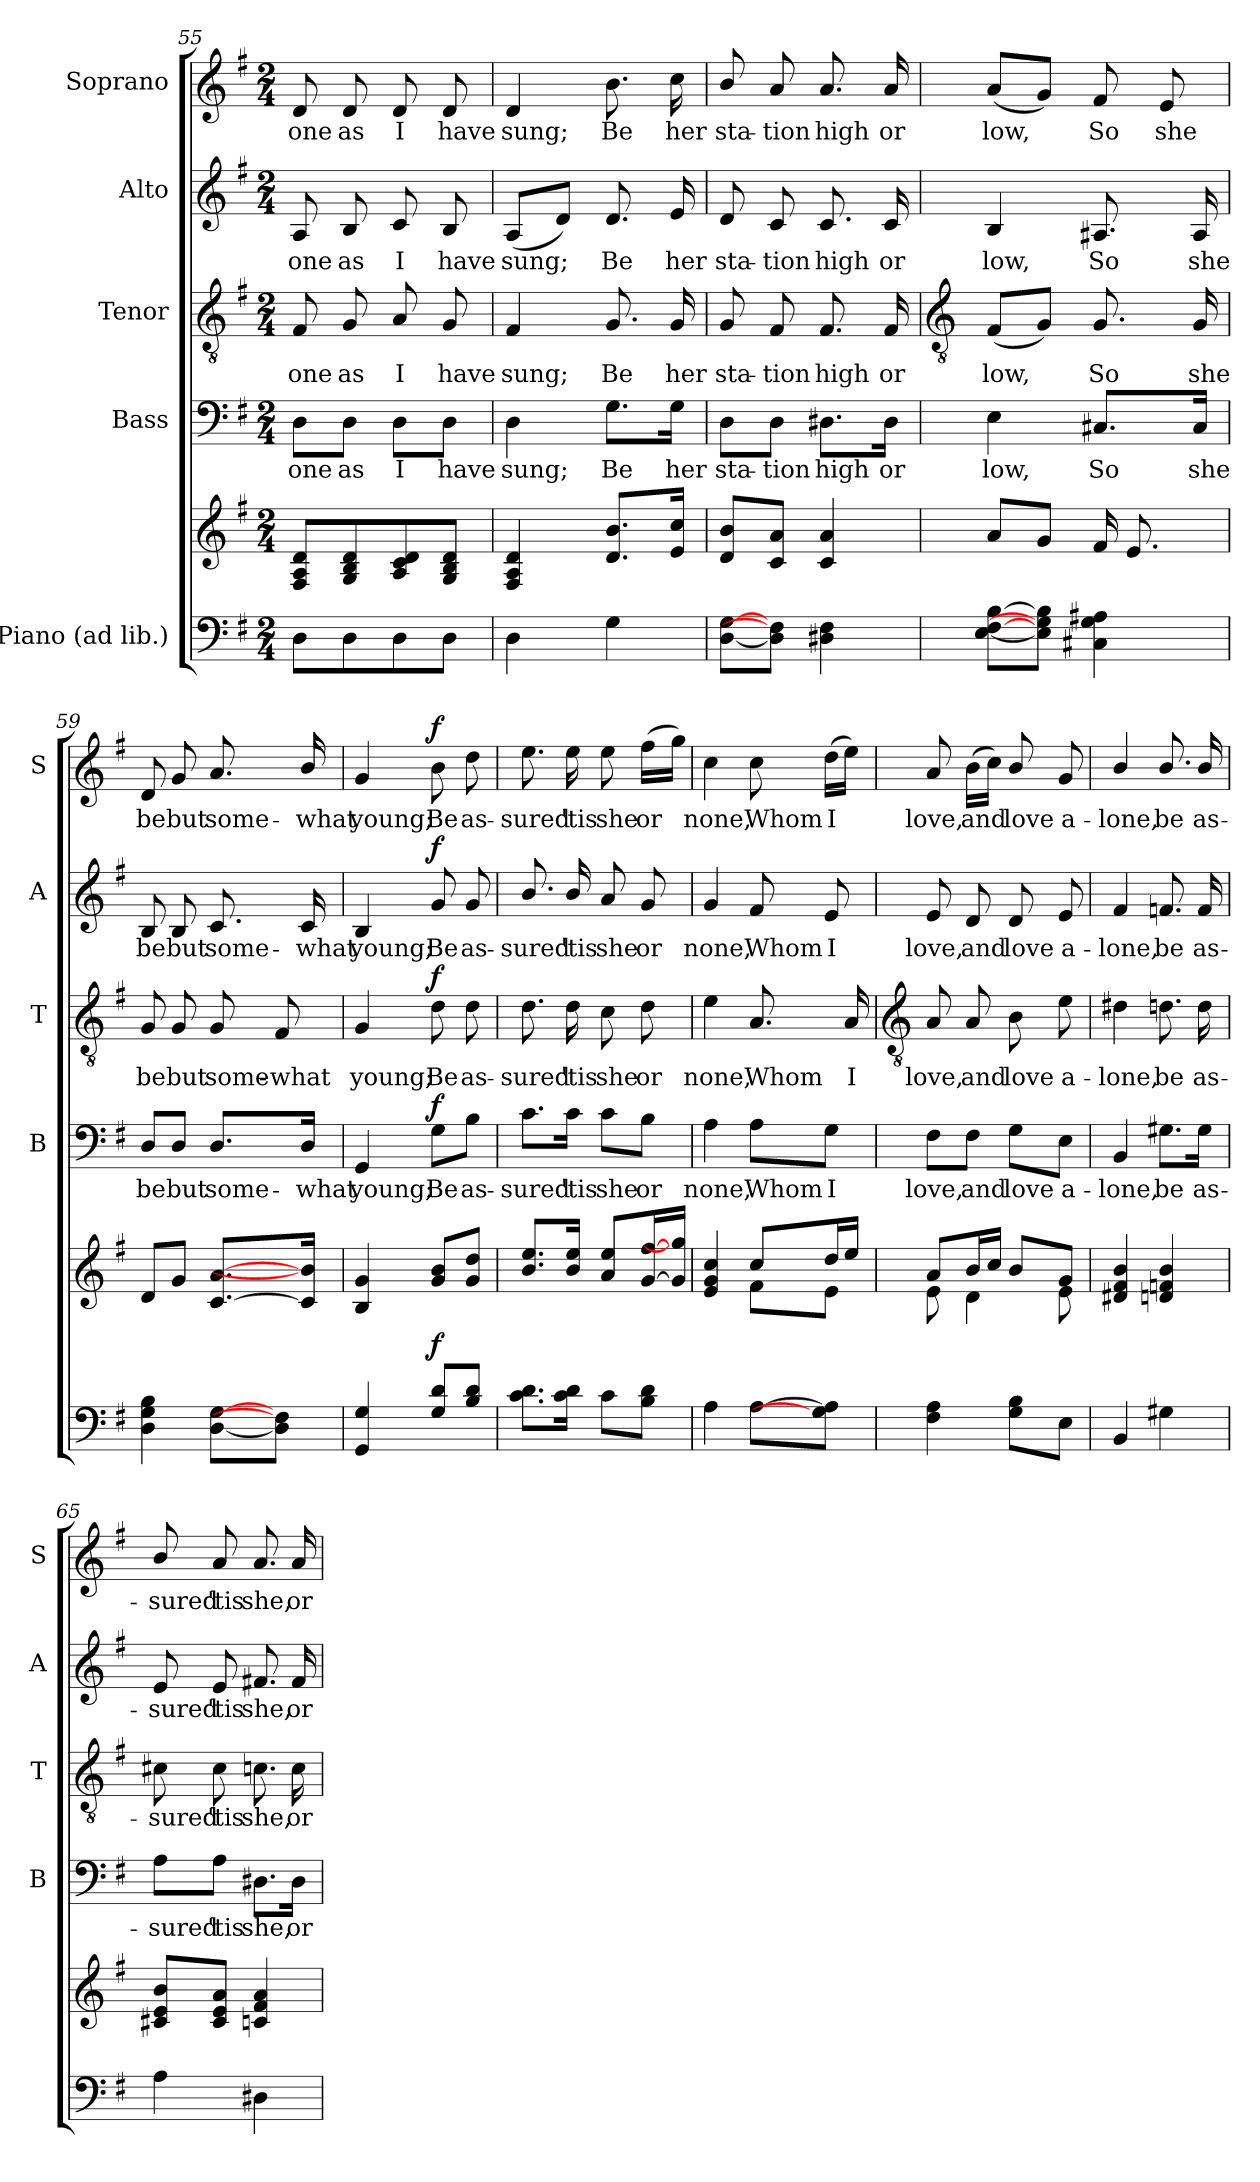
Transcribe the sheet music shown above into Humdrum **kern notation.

**kern	**kern	**dynam	**kern	**text	**dynam	**kern	**text	**dynam	**kern	**text	**dynam	**kern	**text	**dynam
*part5	*part5	*part5	*part4	*part4	*part4	*part3	*part3	*part3	*part2	*part2	*part2	*part1	*part1	*part1
*staff6	*staff5	*staff5/6	*staff4	*staff4	*staff4	*staff3	*staff3	*staff3	*staff2	*staff2	*staff2	*staff1	*staff1	*staff1
*I"Piano (ad lib.)	*	*	*I"Bass	*	*	*I"Tenor	*	*	*I"Alto	*	*	*I"Soprano	*	*
*	*	*	*I'B	*	*	*I'T	*	*	*I'A	*	*	*I'S	*	*
*clefF4	*clefG2	*	*clefF4	*	*	*clefGv2	*	*	*clefG2	*	*	*clefG2	*	*
*k[f#]	*k[f#]	*	*k[f#]	*	*	*k[f#]	*	*	*k[f#]	*	*	*k[f#]	*	*
*G:	*G:	*	*G:	*	*	*G:	*	*	*G:	*	*	*G:	*	*
*M2/4	*M2/4	*	*M2/4	*	*	*M2/4	*	*	*M2/4	*	*	*M2/4	*	*
=55	=55	=55	=55	=55	=55	=55	=55	=55	=55	=55	=55	=55	=55	=55
!	!	!	!	!LO:LY:b	!	!	!LO:LY:b	!	!	!LO:LY:b	!	!	!LO:LY:b	!
8DL	8F# 8A 8dL	.	8D\L	one	.	8F#	one	.	8A	one	.	8d	one	.
!	!	!	!	!LO:LY:b	!	!	!LO:LY:b	!	!	!LO:LY:b	!	!	!LO:LY:b	!
8D	8G 8B 8d	.	8D\J	as	.	8G	as	.	8B	as	.	8d	as	.
!	!	!	!	!LO:LY:b	!	!	!LO:LY:b	!	!	!LO:LY:b	!	!	!LO:LY:b	!
8D	8A 8c 8d	.	8D\L	I	.	8A	I	.	8c	I	.	8d	I	.
!	!	!	!	!LO:LY:b	!	!	!LO:LY:b	!	!	!LO:LY:b	!	!	!LO:LY:b	!
8DJ	8G 8B 8dJ	.	8D\J	have	.	8G	have	.	8B	have	.	8d	have	.
=56	=56	=56	=56	=56	=56	=56	=56	=56	=56	=56	=56	=56	=56	=56
!	!	!	!	!LO:LY:b	!	!	!LO:LY:b	!	!	!LO:LY:b	!	!	!LO:LY:b	!
4D	4F# 4A 4d	.	4D	sung;	.	4F#	sung;	.	(<8AL	sung;	.	4d	sung;	.
.	.	.	.	.	.	.	.	.	8dJ)	.	.	.	.	.
!	!	!	!	!LO:LY:b	!	!	!LO:LY:b	!	!	!LO:LY:b	!	!	!LO:LY:b	!
4G\	8.d 8.bL	.	8.G\L	Be	.	8.G	Be	.	8.d	Be	.	8.b	Be	.
!	!	!	!	!LO:LY:b	!	!	!LO:LY:b	!	!	!LO:LY:b	!	!	!LO:LY:b	!
.	16e 16ccJ	.	16G\Jk	her	.	16G	her	.	16e	her	.	16cc	her	.
=57	=57	=57	=57	=57	=57	=57	=57	=57	=57	=57	=57	=57	=57	=57
!	!	!	!	!LO:LY:b	!	!	!LO:LY:b	!	!	!LO:LY:b	!	!	!LO:LY:b	!
[8D [8GL	8d 8bL	.	8D\L	sta-	.	8G	sta-	.	8d	sta-	.	8b/	sta-	.
!	!	!	!	!LO:LY:b	!	!	!LO:LY:b	!	!	!LO:LY:b	!	!	!LO:LY:b	!
8D] 8F#]J	8c 8aJ	.	8D\J	-tion	.	8F#	-tion	.	8c	-tion	.	8a	-tion	.
!	!	!	!	!LO:LY:b	!	!	!LO:LY:b	!	!	!LO:LY:b	!	!	!LO:LY:b	!
4D#X 4F#	4c 4a	.	8.D#X\L	high	.	8.F#	high	.	8.c	high	.	8.a	high	.
!	!	!	!	!LO:LY:b	!	!	!LO:LY:b	!	!	!LO:LY:b	!	!	!LO:LY:b	!
.	.	.	16D#\Jk	or	.	16F#	or	.	16c	or	.	16a	or	.
!!LO:LB:g=z
=58	=58	=58	=58	=58	=58	=58	=58	=58	=58	=58	=58	=58	=58	=58
*	*	*	*	*	*	*clefGv2	*	*	*	*	*	*	*	*
*	*^	*	*	*	*	*	*	*	*	*	*	*	*	*
!	!	!	!	!	!LO:LY:b	!	!	!LO:LY:b	!	!	!LO:LY:b	!	!	!LO:LY:b	!
[8E [8F# [8BL	8aL	2ryy	.	4E	low,	.	(<8F#L	low,	.	4B	low,	.	(<8aL	low,	.
8E] 8G] 8B]J	8gJ	.	.	.	.	.	8GJ)	.	.	.	.	.	8gJ)	.	.
!	!	!	!	!	!LO:LY:b	!	!	!LO:LY:b	!	!	!LO:LY:b	!	!	!LO:LY:b	!
4C#X 4G 4A#X	16f#LL	.	.	8.C#X/L	So	.	8.G	So	.	8.A#X	So	.	8f#	So	.
.	8.eJ	.	.	.	.	.	.	.	.	.	.	.	.	.	.
!	!	!	!	!	!	!	!	!	!	!	!	!	!	!LO:LY:b	!
.	.	.	.	.	.	.	.	.	.	.	.	.	8e	she	.
!	!	!	!	!	!LO:LY:b	!	!	!LO:LY:b	!	!	!LO:LY:b	!	!	!	!
.	.	.	.	16C#/Jk	she	.	16G	she	.	16A#	she	.	.	.	.
=59	=59	=59	=59	=59	=59	=59	=59	=59	=59	=59	=59	=59	=59	=59	=59
!	!	!	!	!	!LO:LY:b	!	!	!LO:LY:b	!	!	!LO:LY:b	!	!	!LO:LY:b	!
4D 4G 4B	8dL	2ryy	.	8D/L	be	.	8G	be	.	8B	be	.	8d	be	.
!	!	!	!	!	!LO:LY:b	!	!	!LO:LY:b	!	!	!LO:LY:b	!	!	!LO:LY:b	!
.	8gJ	.	.	8D/J	but	.	8G	but	.	8B	but	.	8g	but	.
!	!	!	!	!	!LO:LY:b	!	!	!LO:LY:b	!	!	!LO:LY:b	!	!	!LO:LY:b	!
[8D [8GL	[8.c [8.aL	.	.	8.D/L	some-	.	8G	some-	.	8.c	some-	.	8.a	some-	.
!	!	!	!	!	!	!	!	!LO:LY:b	!	!	!	!	!	!	!
8D] 8F#]J	.	.	.	.	.	.	8F#	-what	.	.	.	.	.	.	.
!	!	!	!	!	!LO:LY:b	!	!	!	!	!	!LO:LY:b	!	!	!LO:LY:b	!
.	16c] 16b]J	.	.	16D/Jk	-what	.	.	.	.	16c	-what	.	16b/	-what	.
=60	=60	=60	=60	=60	=60	=60	=60	=60	=60	=60	=60	=60	=60	=60	=60
!	!	!	!	!	!LO:LY:b	!	!	!LO:LY:b	!	!	!LO:LY:b	!	!	!LO:LY:b	!
4GG 4G	4B 4g	2ryy	.	4GG	young;	.	4G	young;	.	4B	young;	.	4g	young;	.
!	!	!	!LO:DY:b	!	!LO:LY:b	!LO:DY:b	!	!LO:LY:b	!LO:DY:b	!	!LO:LY:b	!LO:DY:b	!	!LO:LY:b	!LO:DY:b
8G\ 8d\L	8g 8bL	.	f	8G\L	Be	f	8d	Be	f	8g	Be	f	8b	Be	f
!	!	!	!	!	!LO:LY:b	!	!	!LO:LY:b	!	!	!LO:LY:b	!	!	!LO:LY:b	!
8B/ 8d/J	8g 8ddJ	.	.	8B\J	as-	.	8d	as-	.	8g	as-	.	8dd	as-	.
=61	=61	=61	=61	=61	=61	=61	=61	=61	=61	=61	=61	=61	=61	=61	=61
!	!	!	!	!	!LO:LY:b	!	!	!LO:LY:b	!	!	!LO:LY:b	!	!	!LO:LY:b	!
8.c 8.dL	8.b 8.eeL	2ryy	.	8.c\L	-sured	.	8.d	-sured	.	8.b/	-sured	.	8.ee	-sured	.
!	!	!	!	!	!LO:LY:b	!	!	!LO:LY:b	!	!	!LO:LY:b	!	!	!LO:LY:b	!
16c 16dJ	16b 16eeJ	.	.	16c\Jk	'tis	.	16d	'tis	.	16b/	'tis	.	16ee	'tis	.
!	!	!	!	!	!LO:LY:b	!	!	!LO:LY:b	!	!	!LO:LY:b	!	!	!LO:LY:b	!
8cL	8a 8eeL	.	.	8c\L	she	.	8c	she	.	8a	she	.	8ee	she	.
!	!	!	!	!	!LO:LY:b	!	!	!LO:LY:b	!	!	!LO:LY:b	!	!	!LO:LY:b	!
8B 8dJ	[16g [16ff#L	.	.	8B\J	or	.	8d	or	.	8g	or	.	(>16ff#LL	or	.
.	16g] 16gg]JJ	.	.	.	.	.	.	.	.	.	.	.	16ggJJ)	.	.
=62	=62	=62	=62	=62	=62	=62	=62	=62	=62	=62	=62	=62	=62	=62	=62
!	!	!	!	!	!LO:LY:b	!	!	!LO:LY:b	!	!	!LO:LY:b	!	!	!LO:LY:b	!
4A	4e 4g 4cc	4ryy	.	4A	none,	.	4e	none,	.	4g	none,	.	4cc	none,	.
!	!	!	!	!	!LO:LY:b	!	!	!LO:LY:b	!	!	!LO:LY:b	!	!	!LO:LY:b	!
[8AL	8cc/L	8f#\L	.	8A\L	Whom	.	8.A	Whom	.	8f#	Whom	.	8cc	Whom	.
!	!	!	!	!	!LO:LY:b	!	!	!	!	!	!LO:LY:b	!	!	!LO:LY:b	!
8G] 8A]J	16dd/L	8e\J	.	8G\J	I	.	.	.	.	8e	I	.	(>16ddLL	I	.
!	!	!	!	!	!	!	!	!LO:LY:b	!	!	!	!	!	!	!
.	16ee/JJ	.	.	.	.	.	16A	I	.	.	.	.	16eeJJ)	.	.
!!LO:LB:g=z
=63	=63	=63	=63	=63	=63	=63	=63	=63	=63	=63	=63	=63	=63	=63	=63
*	*	*	*	*	*	*	*clefGv2	*	*	*	*	*	*	*	*
!	!	!	!	!	!LO:LY:b	!	!	!LO:LY:b	!	!	!LO:LY:b	!	!	!LO:LY:b	!
4F# 4A	8a/L	8e\	.	8F#\L	love,	.	8A	love,	.	8e	love,	.	8a	love,	.
!	!	!	!	!	!LO:LY:b	!	!	!LO:LY:b	!	!	!LO:LY:b	!	!	!LO:LY:b	!
.	16b/L	4d\	.	8F#\J	and	.	8A	and	.	8d	and	.	(>16bLL	and	.
.	16cc/JJ	.	.	.	.	.	.	.	.	.	.	.	16ccJJ)	.	.
!	!	!	!	!	!LO:LY:b	!	!	!LO:LY:b	!	!	!LO:LY:b	!	!	!LO:LY:b	!
8G 8BL	8b/L	.	.	8G\L	love	.	8B	love	.	8d	love	.	8b/	love	.
!	!	!	!	!	!LO:LY:b	!	!	!LO:LY:b	!	!	!LO:LY:b	!	!	!LO:LY:b	!
8EJ	8gJ	8e\	.	8E\J	a-	.	8e	a-	.	8e	a-	.	8g	a-	.
=64	=64	=64	=64	=64	=64	=64	=64	=64	=64	=64	=64	=64	=64	=64	=64
!	!	!	!	!	!LO:LY:b	!	!	!LO:LY:b	!	!	!LO:LY:b	!	!	!LO:LY:b	!
4BB	4d#X/ 4f#/ 4b/	2ryy	.	4BB	-lone,	.	4d#X	-lone,	.	4f#	-lone,	.	4b/	-lone,	.
!	!	!	!	!	!LO:LY:b	!	!	!LO:LY:b	!	!	!LO:LY:b	!	!	!LO:LY:b	!
4G#X\	4dn/ 4fn/ 4b/	.	.	8.G#X\L	be	.	8.dn	be	.	8.fn	be	.	8.b/	be	.
!	!	!	!	!	!LO:LY:b	!	!	!LO:LY:b	!	!	!LO:LY:b	!	!	!LO:LY:b	!
.	.	.	.	16G#\Jk	as-	.	16d	as-	.	16f	as-	.	16b/	as-	.
=65	=65	=65	=65	=65	=65	=65	=65	=65	=65	=65	=65	=65	=65	=65	=65
!	!	!	!	!	!LO:LY:b	!	!	!LO:LY:b	!	!	!LO:LY:b	!	!	!LO:LY:b	!
4A	8c#X/ 8e/ 8b/L	2ryy	.	8A\L	-sured	.	8c#X	-sured	.	8e	-sured	.	8b/	-sured	.
!	!	!	!	!	!LO:LY:b	!	!	!LO:LY:b	!	!	!LO:LY:b	!	!	!LO:LY:b	!
.	8c# 8e 8aJ	.	.	8A\J	'tis	.	8c#	'tis	.	8e	'tis	.	8a	'tis	.
!	!	!	!	!	!LO:LY:b	!	!	!LO:LY:b	!	!	!LO:LY:b	!	!	!LO:LY:b	!
4D#X	4cn 4f# 4a	.	.	8.D#X\L	she,	.	8.cn	she,	.	8.f#X	she,	.	8.a	she,	.
!	!	!	!	!	!LO:LY:b	!	!	!LO:LY:b	!	!	!LO:LY:b	!	!	!LO:LY:b	!
.	.	.	.	16D#\Jk	or	.	16c	or	.	16f#	or	.	16a	or	.
*	*v	*v	*	*	*	*	*	*	*	*	*	*	*	*	*
=	=	=	=	=	=	=	=	=	=	=	=	=	=	=
*-	*-	*-	*-	*-	*-	*-	*-	*-	*-	*-	*-	*-	*-	*-
